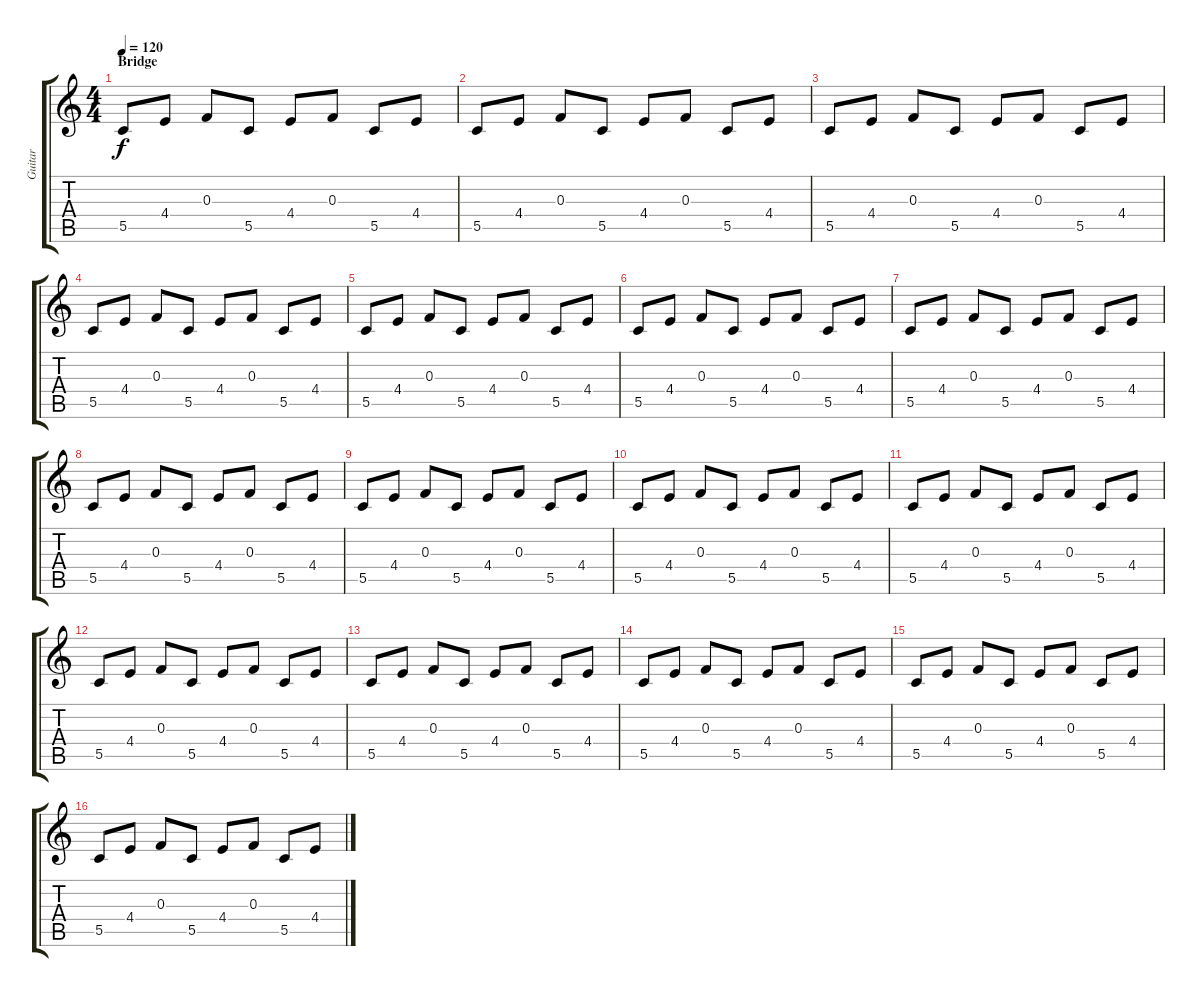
\track ("Guitar" "Guitar") {instrument distortionguitar}
\staff {score tabs}
\tuning (D4 A3 F3 C3 G2 D2) {hide}
\ts (4 4)
\section ("" "Bridge")
\tempo 120
\clef g2
\ks c
5.5.8{dy f} 4.4.8 0.3.8 5.5.8 4.4.8 0.3.8 5.5.8 4.4.8 |
5.5.8 4.4.8 0.3.8 5.5.8 4.4.8 0.3.8 5.5.8 4.4.8 |
5.5.8 4.4.8 0.3.8 5.5.8 4.4.8 0.3.8 5.5.8 4.4.8 |
5.5.8 4.4.8 0.3.8 5.5.8 4.4.8 0.3.8 5.5.8 4.4.8 |
5.5.8 4.4.8 0.3.8 5.5.8 4.4.8 0.3.8 5.5.8 4.4.8 |
5.5.8 4.4.8 0.3.8 5.5.8 4.4.8 0.3.8 5.5.8 4.4.8 |
5.5.8 4.4.8 0.3.8 5.5.8 4.4.8 0.3.8 5.5.8 4.4.8 |
5.5.8 4.4.8 0.3.8 5.5.8 4.4.8 0.3.8 5.5.8 4.4.8 |
5.5.8 4.4.8 0.3.8 5.5.8 4.4.8 0.3.8 5.5.8 4.4.8 |
5.5.8 4.4.8 0.3.8 5.5.8 4.4.8 0.3.8 5.5.8 4.4.8 |
5.5.8 4.4.8 0.3.8 5.5.8 4.4.8 0.3.8 5.5.8 4.4.8 |
5.5.8 4.4.8 0.3.8 5.5.8 4.4.8 0.3.8 5.5.8 4.4.8 |
5.5.8 4.4.8 0.3.8 5.5.8 4.4.8 0.3.8 5.5.8 4.4.8 |
5.5.8 4.4.8 0.3.8 5.5.8 4.4.8 0.3.8 5.5.8 4.4.8 |
5.5.8 4.4.8 0.3.8 5.5.8 4.4.8 0.3.8 5.5.8 4.4.8 |
5.5.8 4.4.8 0.3.8 5.5.8 4.4.8 0.3.8 5.5.8 4.4.8
